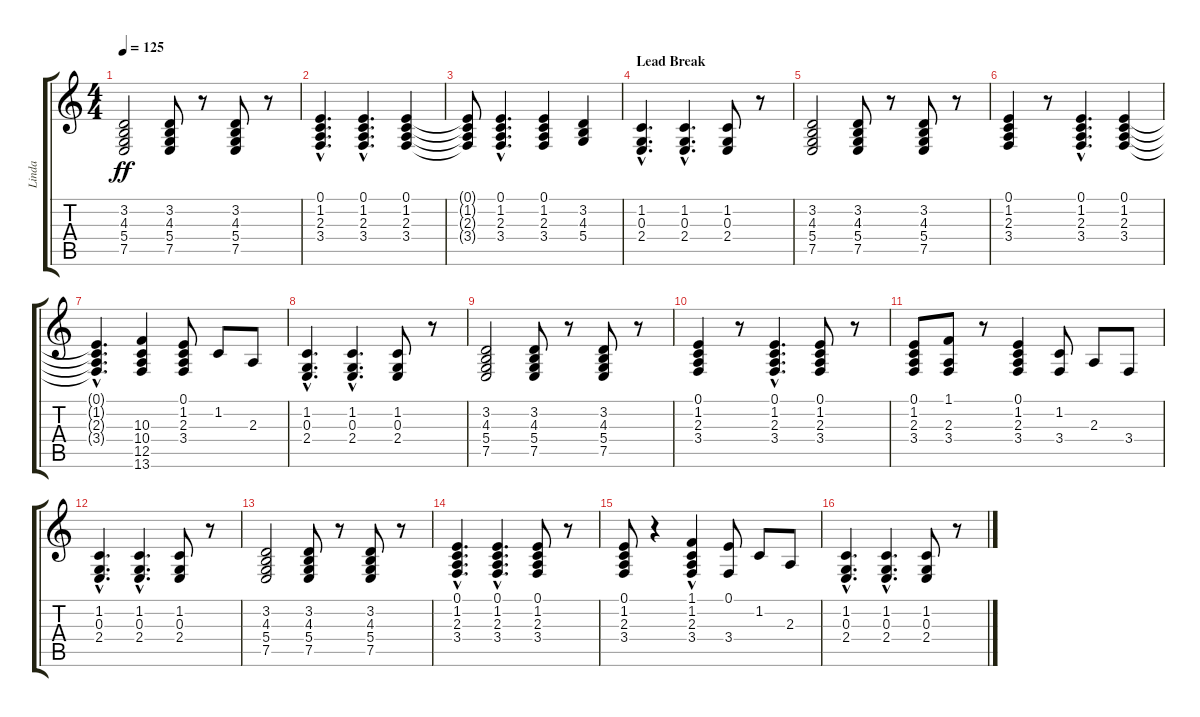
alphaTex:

\track ("Linda" "Linda") {instrument brightacousticpiano}
\staff {score tabs}
\tuning (E4 B3 G3 D3 A2 E2) {hide}
\ts (4 4)
\tempo 125
\clef g2
\ks c
(3.2 4.3 5.4 7.5).2{dy ff} (3.2 4.3 5.4 7.5).8 r.8 (3.2 4.3 5.4 7.5).8 r.8 |
(0.1{hac} 1.2{hac} 2.3{hac} 3.4{hac}).4{d} (0.1{hac} 1.2{hac} 2.3{hac} 3.4{hac}).4{d} (0.1 1.2 2.3 3.4).4 |
(0.1{t} 1.2{t} 2.3{t} 3.4{t}).8 (0.1{hac} 1.2{hac} 2.3{hac} 3.4{hac}).4{d} (0.1 1.2 2.3 3.4).4 (3.2 4.3 5.4).4 |
\section ("" "Lead Break")
(1.2 0.3 2.4{hac}).4{d} (1.2{hac} 0.3{hac} 2.4{hac}).4{d} (1.2 0.3 2.4).8 r.8 |
(3.2 4.3 5.4 7.5).2 (3.2 4.3 5.4 7.5).8 r.8 (3.2 4.3 5.4 7.5).8 r.8 |
(0.1 1.2 2.3 3.4).4 r.8 (0.1{hac} 1.2{hac} 2.3{hac} 3.4{hac}).4{d} (0.1 1.2 2.3 3.4).4 |
(0.1{hac t} 1.2{hac t} 2.3{hac t} 3.4{hac t}).4{d} (10.3 10.4 12.5 13.6).4 (0.1 1.2 2.3 3.4).8 1.2.8 2.3.8 |
(1.2 0.3{hac} 2.4).4{d} (1.2{hac} 0.3{hac} 2.4{hac}).4{d} (1.2 0.3 2.4).8 r.8 |
(3.2 4.3 5.4 7.5).2 (3.2 4.3 5.4 7.5).8 r.8 (3.2 4.3 5.4 7.5).8 r.8 |
(0.1 1.2 2.3 3.4).4 r.8 (0.1{hac} 1.2 2.3 3.4{hac}).4{d} (0.1 1.2 2.3 3.4).8 r.8 |
(0.1 1.2 2.3 3.4).8 (1.1 2.3 3.4).8 r.8 (0.1 1.2 2.3 3.4).4 (1.2 3.4).8 2.3.8 3.4.8 |
(1.2{hac} 0.3{hac} 2.4).4{d} (1.2{hac} 0.3{hac} 2.4{hac}).4{d} (1.2 0.3 2.4).8 r.8 |
(3.2 4.3 5.4 7.5).2 (3.2 4.3 5.4 7.5).8 r.8 (3.2 4.3 5.4 7.5).8 r.8 |
(0.1{hac} 1.2 2.3 3.4).4{d} (0.1{hac} 1.2{hac} 2.3{hac} 3.4{hac}).4{d} (0.1 1.2 2.3 3.4).8 r.8 |
(0.1 1.2 2.3 3.4).8 r.4 (1.1 1.2{hac} 2.3{hac} 3.4).4 (0.1 3.4).8 1.2.8 2.3.8 |
(1.2{hac} 0.3{hac} 2.4).4{d} (1.2{hac} 0.3{hac} 2.4{hac}).4{d} (1.2 0.3 2.4).8 r.8
